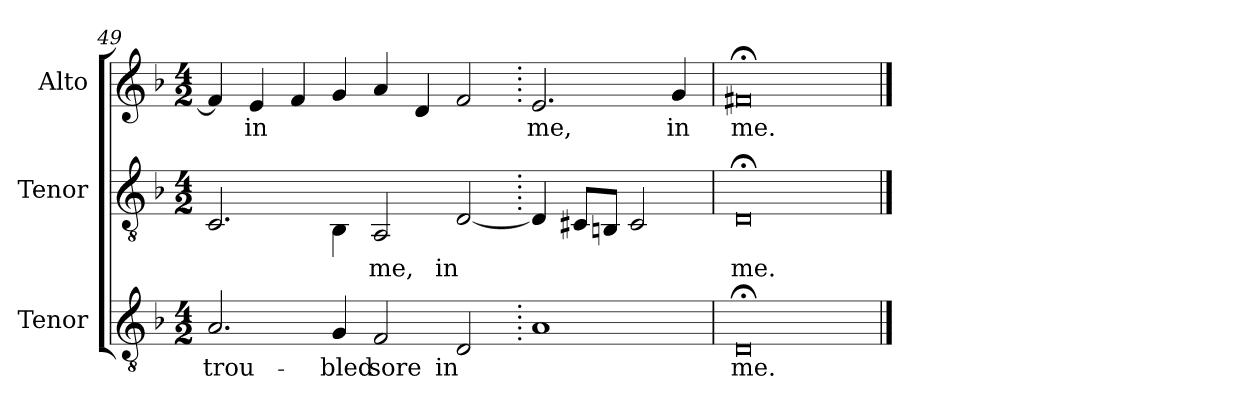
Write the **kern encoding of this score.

**kern	**text	**kern	**text	**kern	**text
*part3	*part3	*part2	*part2	*part1	*part1
*staff3	*staff3	*staff2	*staff2	*staff1	*staff1
*I"Tenor	*	*I"Tenor	*	*I"Alto	*
*I'T.	*	*	*	*	*
*clefGv2	*	*clefGv2	*	*clefG2	*
*ITrd7c12	*	*	*	*	*
*k[b-]	*	*k[b-]	*	*k[b-]	*
*F:	*	*F:	*	*F:	*
*M4/2	*	*M4/2	*	*M4/2	*
=49	=49	=49	=49	=49	=49
!	!LO:LY:b:color=#000000	!	!	!	!
2.AAi/	trou-	2.Ci/	.	4fi/]	.
!	!	!	!	!	!LO:LY:b:color=#000000
.	.	.	.	4ei/	in
.	.	.	.	4fi/	.
!	!LO:LY:b:color=#000000	!	!	!	!
4GGi/	-bled	4BB-i\	.	4gi/	.
!	!LO:LY:b:color=#000000	!	!	!	!
!	!	!	!LO:LY:b:color=#000000	!	!
2FFi/	sore	2AAi/	me,	4ai/	.
.	.	.	.	4di/	.
!	!LO:LY:b:color=#000000	!	!	!	!
!	!	!	!LO:LY:b:color=#000000	!	!
2DDi/	in	[2Di/	in	2fi/	.
=50.	=50.	=50.	=50.	=50.	=50.
!	!	!	!	!	!LO:LY:b:color=#000000
1AAi	.	4Di/]	.	2.ei/	me,
.	.	8C#Xi/L	.	.	.
.	.	8BBni/J	.	.	.
.	.	2C#i/	.	.	.
!	!	!	!	!	!LO:LY:b:color=#000000
.	.	.	.	4gi/	in
=51	=51	=51	=51	=51	=51
!	!LO:LY:b:color=#000000	!	!	!	!
!	!	!	!LO:LY:b:color=#000000	!	!
!	!	!	!	!	!LO:LY:b:color=#000000
0DD;i	me.	0D;i	me.	0f#X;i	me.
==	==	==	==	==	==
*-	*-	*-	*-	*-	*-
